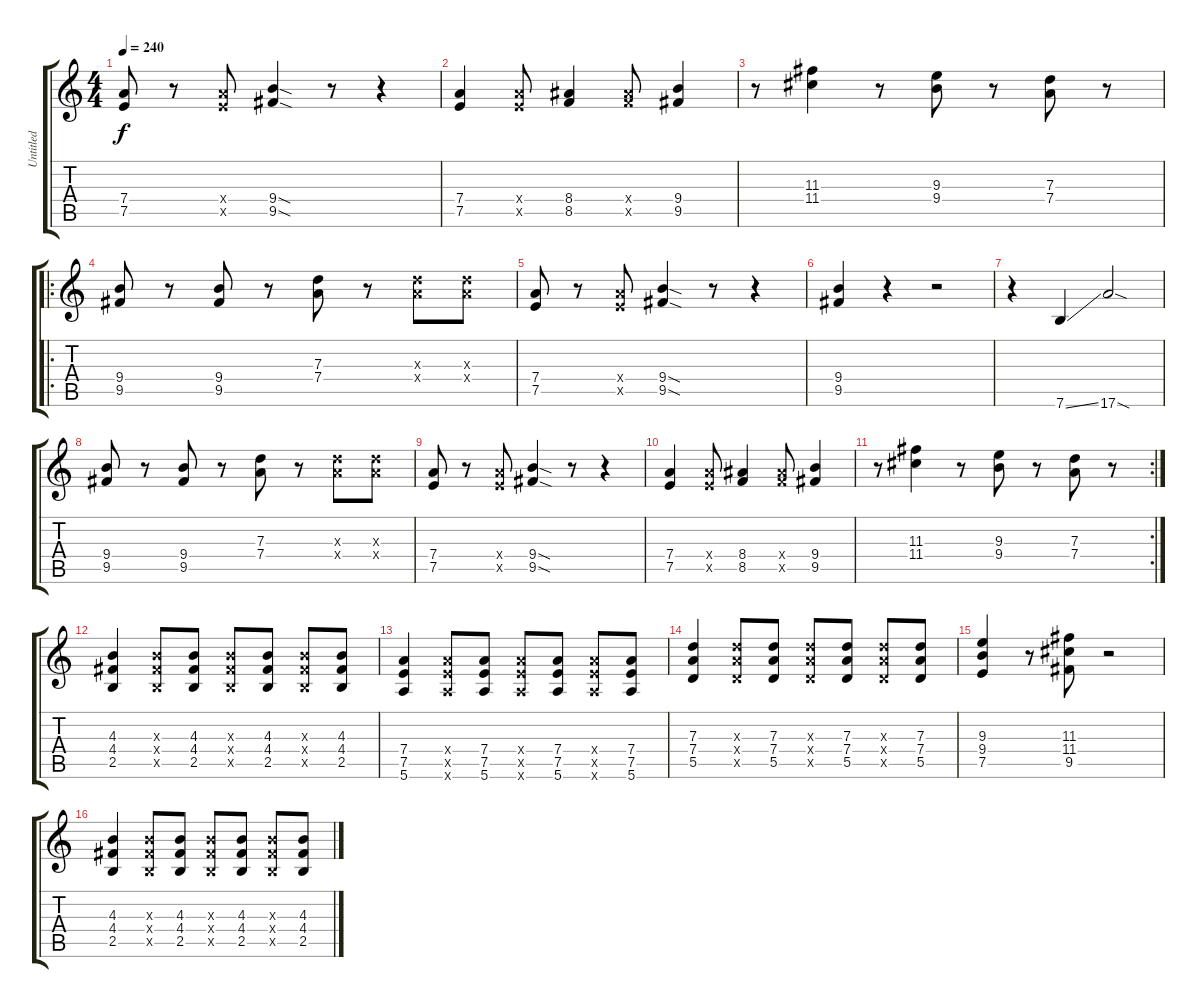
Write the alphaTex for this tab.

\track ("Untitled" "Untitled") {instrument overdrivenguitar}
\staff {score tabs}
\tuning (E4 B3 G3 D3 A2 E2) {hide}
\ts (4 4)
\tempo 240
\clef g2
\ks c
(7.4 7.5).8{dy f} r.8 (7.4{x} 7.5{x}).8 (9.4{sod} 9.5{sod}).4 r.8 r.4 |
(7.4 7.5).4 (7.4{x} 7.5{x}).8 (8.4 8.5).4 (8.4{x} 8.5{x}).8 (9.4 9.5).4 |
r.8 (11.3 11.4).4 r.8 (9.3 9.4).8 r.8 (7.3 7.4).8 r.8 |
\ro
(9.4 9.5).8 r.8 (9.4 9.5).8 r.8 (7.3 7.4).8 r.8 (7.3{x} 7.4{x}).8 (7.3{x} 7.4{x}).8 |
(7.4 7.5).8 r.8 (7.4{x} 7.5{x}).8 (9.4{sod} 9.5{sod}).4 r.8 r.4 |
(9.4 9.5).4 r.4 r.2 |
r.4 7.6{ss}.4 17.6{sod}.2 |
(9.4 9.5).8 r.8 (9.4 9.5).8 r.8 (7.3 7.4).8 r.8 (7.3{x} 7.4{x}).8 (7.3{x} 7.4{x}).8 |
(7.4 7.5).8 r.8 (7.4{x} 7.5{x}).8 (9.4{sod} 9.5{sod}).4 r.8 r.4 |
(7.4 7.5).4 (7.4{x} 7.5{x}).8 (8.4 8.5).4 (8.4{x} 8.5{x}).8 (9.4 9.5).4 |
\rc 2
r.8 (11.3 11.4).4 r.8 (9.3 9.4).8 r.8 (7.3 7.4).8 r.8 |
(4.3 4.4 2.5).4 (4.3{x} 4.4{x} 2.5{x}).8 (4.3 4.4 2.5).8 (4.3{x} 4.4{x} 2.5{x}).8 (4.3 4.4 2.5).8 (4.3{x} 4.4{x} 2.5{x}).8 (4.3 4.4 2.5).8 |
(7.4 7.5 5.6).4 (7.4{x} 7.5{x} 5.6{x}).8 (7.4 7.5 5.6).8 (7.4{x} 7.5{x} 5.6{x}).8 (7.4 7.5 5.6).8 (7.4{x} 7.5{x} 5.6{x}).8 (7.4 7.5 5.6).8 |
(7.3 7.4 5.5).4 (7.3{x} 7.4{x} 5.5{x}).8 (7.3 7.4 5.5).8 (7.3{x} 7.4{x} 5.5{x}).8 (7.3 7.4 5.5).8 (7.3{x} 7.4{x} 5.5{x}).8 (7.3 7.4 5.5).8 |
(9.3 9.4 7.5).4 r.8 (11.3 11.4 9.5).8 r.2 |
(4.3 4.4 2.5).4 (4.3{x} 4.4{x} 2.5{x}).8 (4.3 4.4 2.5).8 (4.3{x} 4.4{x} 2.5{x}).8 (4.3 4.4 2.5).8 (4.3{x} 4.4{x} 2.5{x}).8 (4.3 4.4 2.5).8
